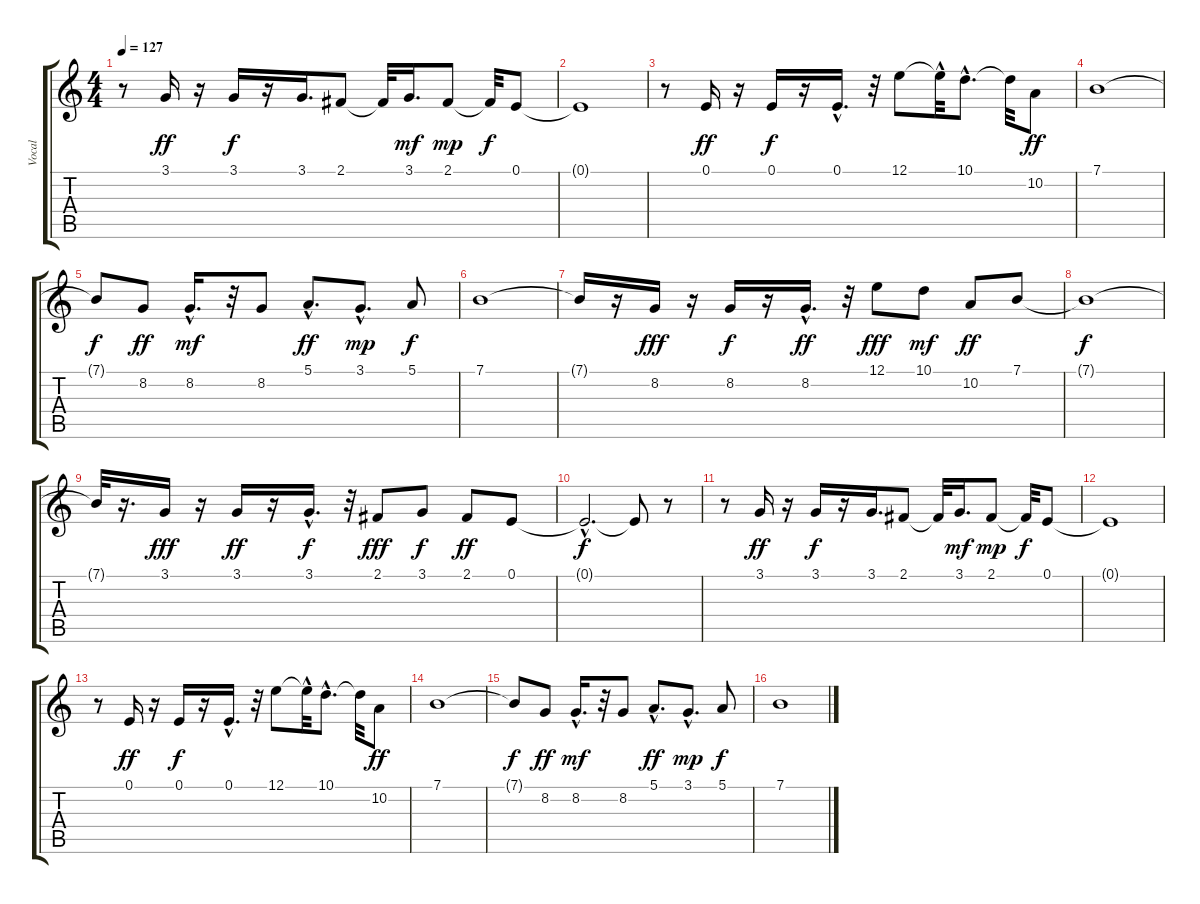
\track (" Vocal" " Vocal") {instrument blownbottle}
\staff {score tabs}
\tuning (E4 B3 G3 D3 A2 E2) {hide}
\ts (4 4)
\tempo 127
\clef g2
\ks c
r.8{dy f} 3.1.16{dy ff} r.16 3.1.16{dy f} r.16 3.1.16{d} 2.1.8 2.1{t}.32 3.1.16{d dy mf} 2.1.8{dy mp} 2.1{t}.32{dy f} 0.1.8 |
0.1{t}.1 |
r.8 0.1.16{dy ff} r.16 0.1.16{dy f} r.16 0.1{hac}.16{d} r.32 12.1.8 12.1{hac t}.32 10.1{hac}.8{d} 10.1{t}.32 10.2.8{dy ff} |
7.1.1 |
7.1{t}.8{dy f} 8.2.8{dy ff} 8.2{hac}.16{d dy mf} r.32 8.2.8 5.1{hac}.8{d dy ff} 3.1{hac}.8{d dy mp} 5.1.8{dy f} |
7.1.1 |
7.1{t}.16 r.16 8.2.16{dy fff} r.16 8.2.16{dy f} r.16 8.2{hac}.16{d dy ff} r.32 12.1.8{dy fff} 10.1.8{dy mf} 10.2.8{dy ff} 7.1.8 |
7.1{t}.1{dy f} |
7.1{t}.32 r.16{d} 3.1.16{dy fff} r.16 3.1.16{dy ff} r.16 3.1{hac}.16{d dy f} r.32 2.1.8{dy fff} 3.1.8{dy f} 2.1.8{dy ff} 0.1.8 |
0.1{hac t}.2{d dy f} 0.1{t}.8 r.8 |
r.8 3.1.16{dy ff} r.16 3.1.16{dy f} r.16 3.1.16{d} 2.1.8 2.1{t}.32 3.1.16{d dy mf} 2.1.8{dy mp} 2.1{t}.32{dy f} 0.1.8 |
0.1{t}.1 |
r.8 0.1.16{dy ff} r.16 0.1.16{dy f} r.16 0.1{hac}.16{d} r.32 12.1.8 12.1{hac t}.32 10.1{hac}.8{d} 10.1{t}.32 10.2.8{dy ff} |
7.1.1 |
7.1{t}.8{dy f} 8.2.8{dy ff} 8.2{hac}.16{d dy mf} r.32 8.2.8 5.1{hac}.8{d dy ff} 3.1{hac}.8{d dy mp} 5.1.8{dy f} |
7.1.1
